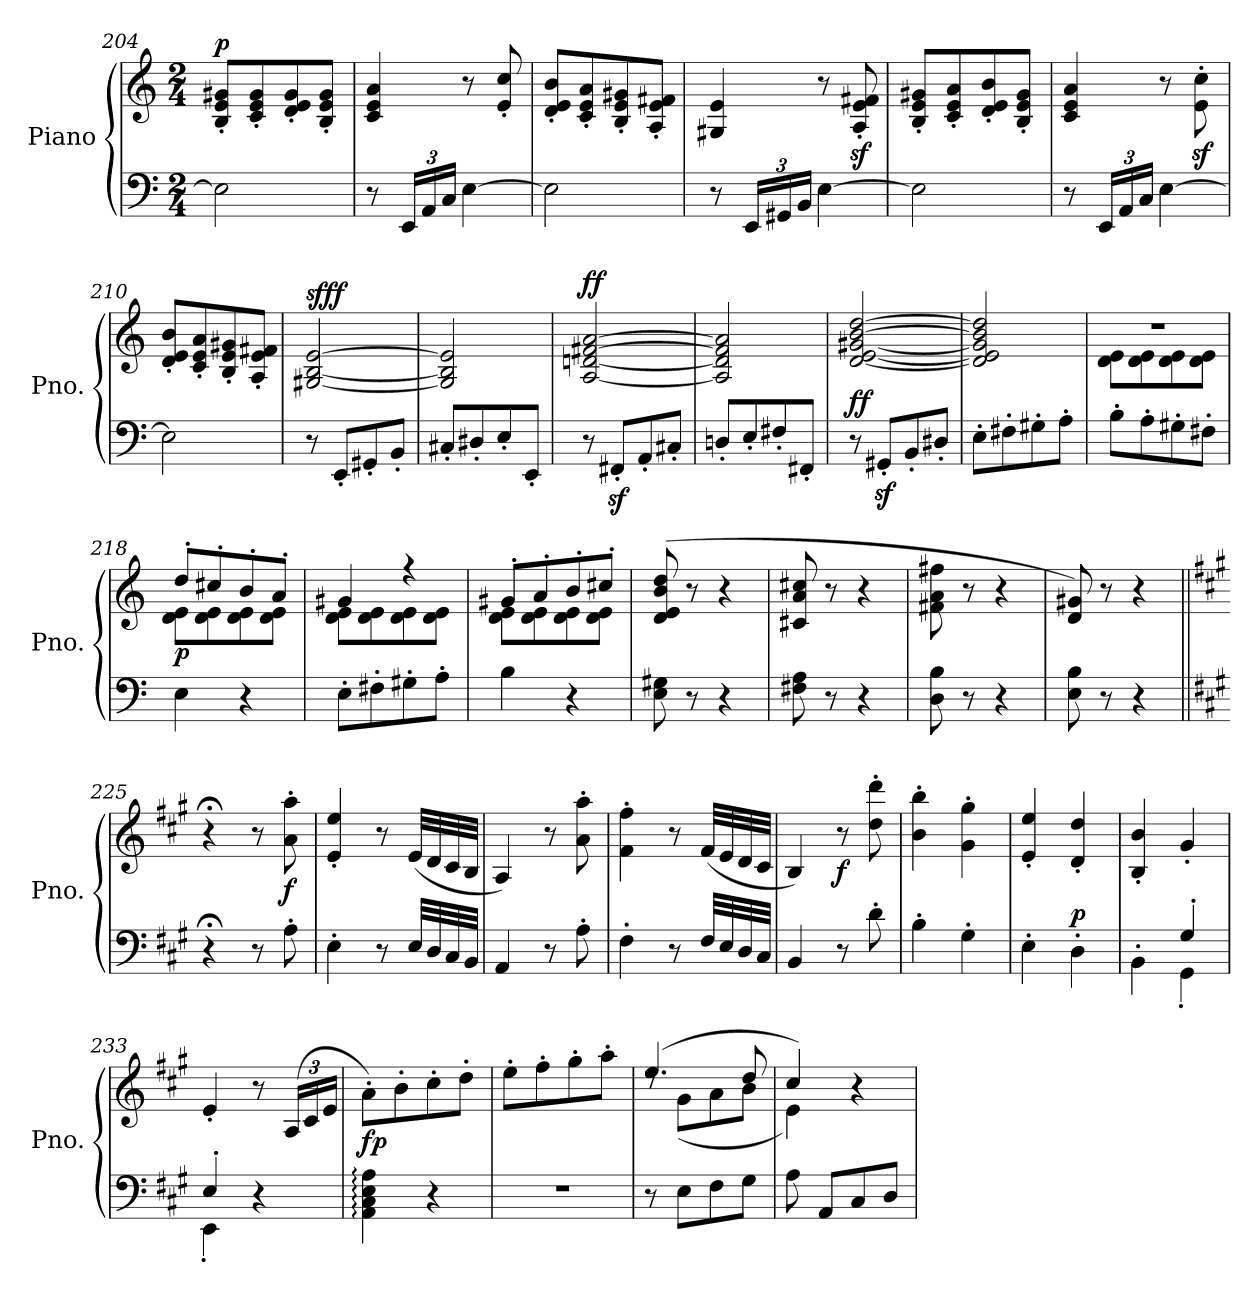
**kern	**kern	**dynam
*part1	*part1	*part1
*staff2	*staff1	*staff1/2
*I"Piano	*	*
*I'Pno.	*	*
*clefF4	*clefG2	*
*k[]	*k[]	*
*M2/4	*M2/4	*
=204	=204	=204
!	!	!LO:DY:a
2E\]	8B/' 8e/' 8g#X/'L	p
.	8c/' 8e/' 8g#/'	.
.	8d/' 8e/' 8g#/'	.
.	8B/' 8e/' 8g#/'J	.
=205	=205	=205
8r	4c/ 4e/ 4a/	.
*Xbrackettup	*	*
24EE/LL	.	.
24AA/	.	.
24C/JJ	.	.
!	!	!LO:DY:b=2
!	!	!LO:DY:n=1:a
[4E\	8r	other-dynamics sf
.	8e/' 8cc/'	.
=206	=206	=206
2E\]	8d/' 8e/' 8b/'L	.
.	8c/' 8e/' 8a/'	.
.	8B/' 8e/' 8g#X/'	.
.	8A/' 8e/' 8f#X/'J	.
!!LO:LB:g=z
=207	=207	=207
8r	4G#X/ 4e/	.
24EE/LL	.	.
24GG#X/	.	.
!	!	!LO:DY:b=2
24BB/JJ	.	other-dynamics
[4E\	8r	.
.	8A/z>' 8e/z>' 8f#X/z>'	.
=208	=208	=208
2E\]	8B/' 8e/' 8g#X/'L	.
.	8c/' 8e/' 8a/'	.
.	8d/' 8e/' 8b/'	.
.	8B/' 8e/' 8g#/'J	.
=209	=209	=209
8r	4c/ 4e/ 4a/	.
24EE/LL	.	.
24AA/	.	.
24C/JJ	.	.
!	!	!LO:DY:b=2
[4E\	8r	other-dynamics
.	8e\z>' 8cc\z>'	.
=210	=210	=210
2E\]	8d/' 8e/' 8b/'L	.
.	8c/' 8e/' 8a/'	.
.	8B/' 8e/' 8g#X/'	.
.	8A/' 8e/' 8f#X/'J	.
=211	=211	=211
!	!	!LO:DY:b=2
!	!	!LO:DY:n=1:a
8r	[2G#X/ [2B/ [2e/	sf ff
8EE'/L	.	.
8GG#X'/	.	.
8BB'/J	.	.
=212	=212	=212
8C#X'/L	2G#/] 2B/] 2e/]	.
8D#X'/	.	.
8E'/	.	.
8EE'/J	.	.
!!LO:LB:g=z
=213	=213	=213
!	!	!LO:DY:a
8r	[2A/ [2dn/ [2f#X/ [2a/	ff
8FF#Xz<'/L	.	.
8AA'/	.	.
8C#X'/J	.	.
=214	=214	=214
8Dn'/L	2A/] 2d/] 2f#/] 2a/]	.
8E'/	.	.
8F#X'/	.	.
8FF#X'/J	.	.
=215	=215	=215
!	!	!LO:DY:a=2
8r	[2d/ [2e/ [2g#X/ [2b/ [2dd/	ff
8GG#Xz<'/L	.	.
8BB'/	.	.
8D#X'/J	.	.
=216	=216	=216
8E'\L	2d/] 2e/] 2g#/] 2b/] 2dd/]	.
8F#X'\	.	.
8G#X'\	.	.
8A'\J	.	.
=217	=217	=217
*	*^	*
8B'\L	2r	8d\ 8e\L	.
8A'\	.	8d\ 8e\	.
8G#X'\	.	8d\ 8e\	.
8F#X'\J	.	8d\ 8e\J	.
=218	=218	=218	=218
!	!	!	!LO:DY:b
4E\	8dd'/L	8d\ 8e\L	p
.	8cc#X'/	8d\ 8e\	.
4r	8b'/	8d\ 8e\	.
.	8a'/J	8d\ 8e\J	.
!!LO:LB:g=z	!!
=219	=219	=219	=219
8E'\L	4g#X/	8d\ 8e\L	.
8F#X'\	.	8d\ 8e\	.
8G#X'\	4r	8d\ 8e\	.
8A'\J	.	8d\ 8e\J	.
=220	=220	=220	=220
4B\	8g#X'/L	8d\ 8e\L	.
.	8a'/	8d\ 8e\	.
4r	8b'/	8d\ 8e\	.
.	8cc#X'/J	8d\ 8e\J	.
=221	=221	=221	=221
!	!	!	!LO:DY:b
*	*v	*v	*
8E\ 8G#X\	(8d/ 8e/ 8b/ 8dd/	other-dynamics
8r	8r	.
4r	4r	.
=222	=222	=222
8F#X\ 8A\	8c#X/ 8a/ 8cc#X/	.
8r	8r	.
4r	4r	.
=223	=223	=223
8D\ 8B\	8f#X\ 8a\ 8ff#X\	.
8r	8r	.
4r	4r	.
=224	=224	=224
8E\ 8B\	8d/ 8g#X/)	.
8r	8r	.
4r	4r	.
!!LO:PB:g=z
=225||	=225||	=225||
*k[f#c#g#]	*k[f#c#g#]	*
4r;<	4r;<	.
8r	8r	.
!	!	!LO:DY:b
8A'\	8a\' 8aa\'	f
=226	=226	=226
4E'\	4e/' 4ee/'	.
8r	8r	.
32E/LLL	(32e/LLL	.
32D/	32d/	.
32C#/	32c#/	.
32BB/JJJ	32B/JJJ	.
=227	=227	=227
4AA/	4A/)	.
8r	8r	.
8A'\	8a\' 8aa\'	.
=228	=228	=228
4F#'\	4f#\' 4ff#\'	.
8r	8r	.
32F#/LLL	(32f#/LLL	.
32E/	32e/	.
32D/	32d/	.
32C#/JJJ	32c#/JJJ	.
=229	=229	=229
4BB/	4B/)	.
!	!	!LO:DY:b
8r	8r	f
8d'\	8dd\' 8ddd\'	.
=230	=230	=230
4B'\	4b\' 4bb\'	.
4G#'\	4g#\' 4gg#\'	.
=231	=231	=231
4E'\	4e/' 4ee/'	.
!	!	!LO:DY:a=2
4D'\	4d/' 4dd/'	p
=232	=232	=232
*^	*	*
4ryy	4BB'\	4B/' 4b/'	.
4G#'/	4GG#'\	4g#'/	.
=233	=233	=233	=233
4E'/	4EE'\	4e'/	.
4ryy	4r	8r	.
*	*	*Xbrackettup	*
.	.	(24A/LL	.
.	.	24c#/	.
.	.	24e/JJ	.
*v	*v	*	*
!!LO:LB:g=z
=234	=234	=234
!	!	!LO:DY:b
4AA\: 4C#\: 4E\: 4A\:	8a'\L)	fp
.	8b'\	.
4r	8cc#'\	.
.	8dd'\J	.
=235	=235	=235
2r	8ee'\L	.
.	8ff#'\	.
.	8gg#'\	.
.	8aa'\J	.
=236	=236	=236
*	*^	*
8r	(4.ee/	8rdd	.
8E\L	.	(8g#\L	.
8F#\	.	8a\	.
8G#\J	8dd/	8b\J	.
=237	=237	=237	=237
8A\	4cc#/)	4e\)	.
8AA/L	.	.	.
8C#/	4r	4ryy	.
8D/J	.	.	.
*	*v	*v	*
=	=	=
*-	*-	*-
